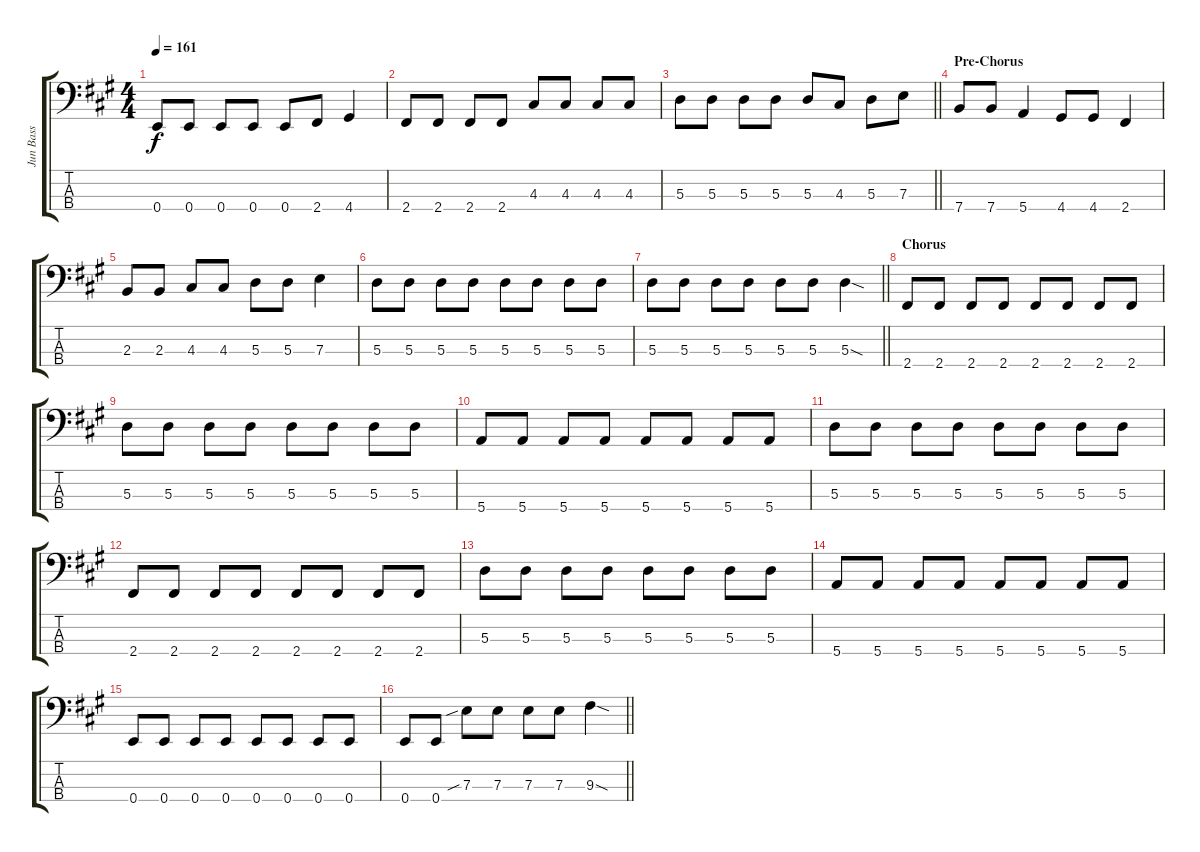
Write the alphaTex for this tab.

\track ("Jun Bass" "Jun Bass") {instrument electricbassfinger}
\staff {score tabs}
\tuning (G2 D2 A1 E1) {hide}
\ts (4 4)
\tempo 161
\clef f4
\ks a
0.4.8{dy f} 0.4.8 0.4.8 0.4.8 0.4.8 2.4.8 4.4.4 |
2.4.8 2.4.8 2.4.8 2.4.8 4.3.8 4.3.8 4.3.8 4.3.8 |
\barLineRight lightlight
5.3.8 5.3.8 5.3.8 5.3.8 5.3.8 4.3.8 5.3.8 7.3.8 |
\section ("" "Pre-Chorus")
7.4.8 7.4.8 5.4.4 4.4.8 4.4.8 2.4.4 |
2.3.8 2.3.8 4.3.8 4.3.8 5.3.8 5.3.8 7.3.4 |
5.3.8 5.3.8 5.3.8 5.3.8 5.3.8 5.3.8 5.3.8 5.3.8 |
\barLineRight lightlight
5.3.8 5.3.8 5.3.8 5.3.8 5.3.8 5.3.8 5.3{sod}.4 |
\section ("" "Chorus")
2.4.8 2.4.8 2.4.8 2.4.8 2.4.8 2.4.8 2.4.8 2.4.8 |
5.3.8 5.3.8 5.3.8 5.3.8 5.3.8 5.3.8 5.3.8 5.3.8 |
5.4.8 5.4.8 5.4.8 5.4.8 5.4.8 5.4.8 5.4.8 5.4.8 |
5.3.8 5.3.8 5.3.8 5.3.8 5.3.8 5.3.8 5.3.8 5.3.8 |
2.4.8 2.4.8 2.4.8 2.4.8 2.4.8 2.4.8 2.4.8 2.4.8 |
5.3.8 5.3.8 5.3.8 5.3.8 5.3.8 5.3.8 5.3.8 5.3.8 |
5.4.8 5.4.8 5.4.8 5.4.8 5.4.8 5.4.8 5.4.8 5.4.8 |
0.4.8 0.4.8 0.4.8 0.4.8 0.4.8 0.4.8 0.4.8 0.4.8 |
\barLineRight lightlight
0.4.8 0.4.8 7.3{sib}.8 7.3.8 7.3.8 7.3.8 9.3{sod}.4
